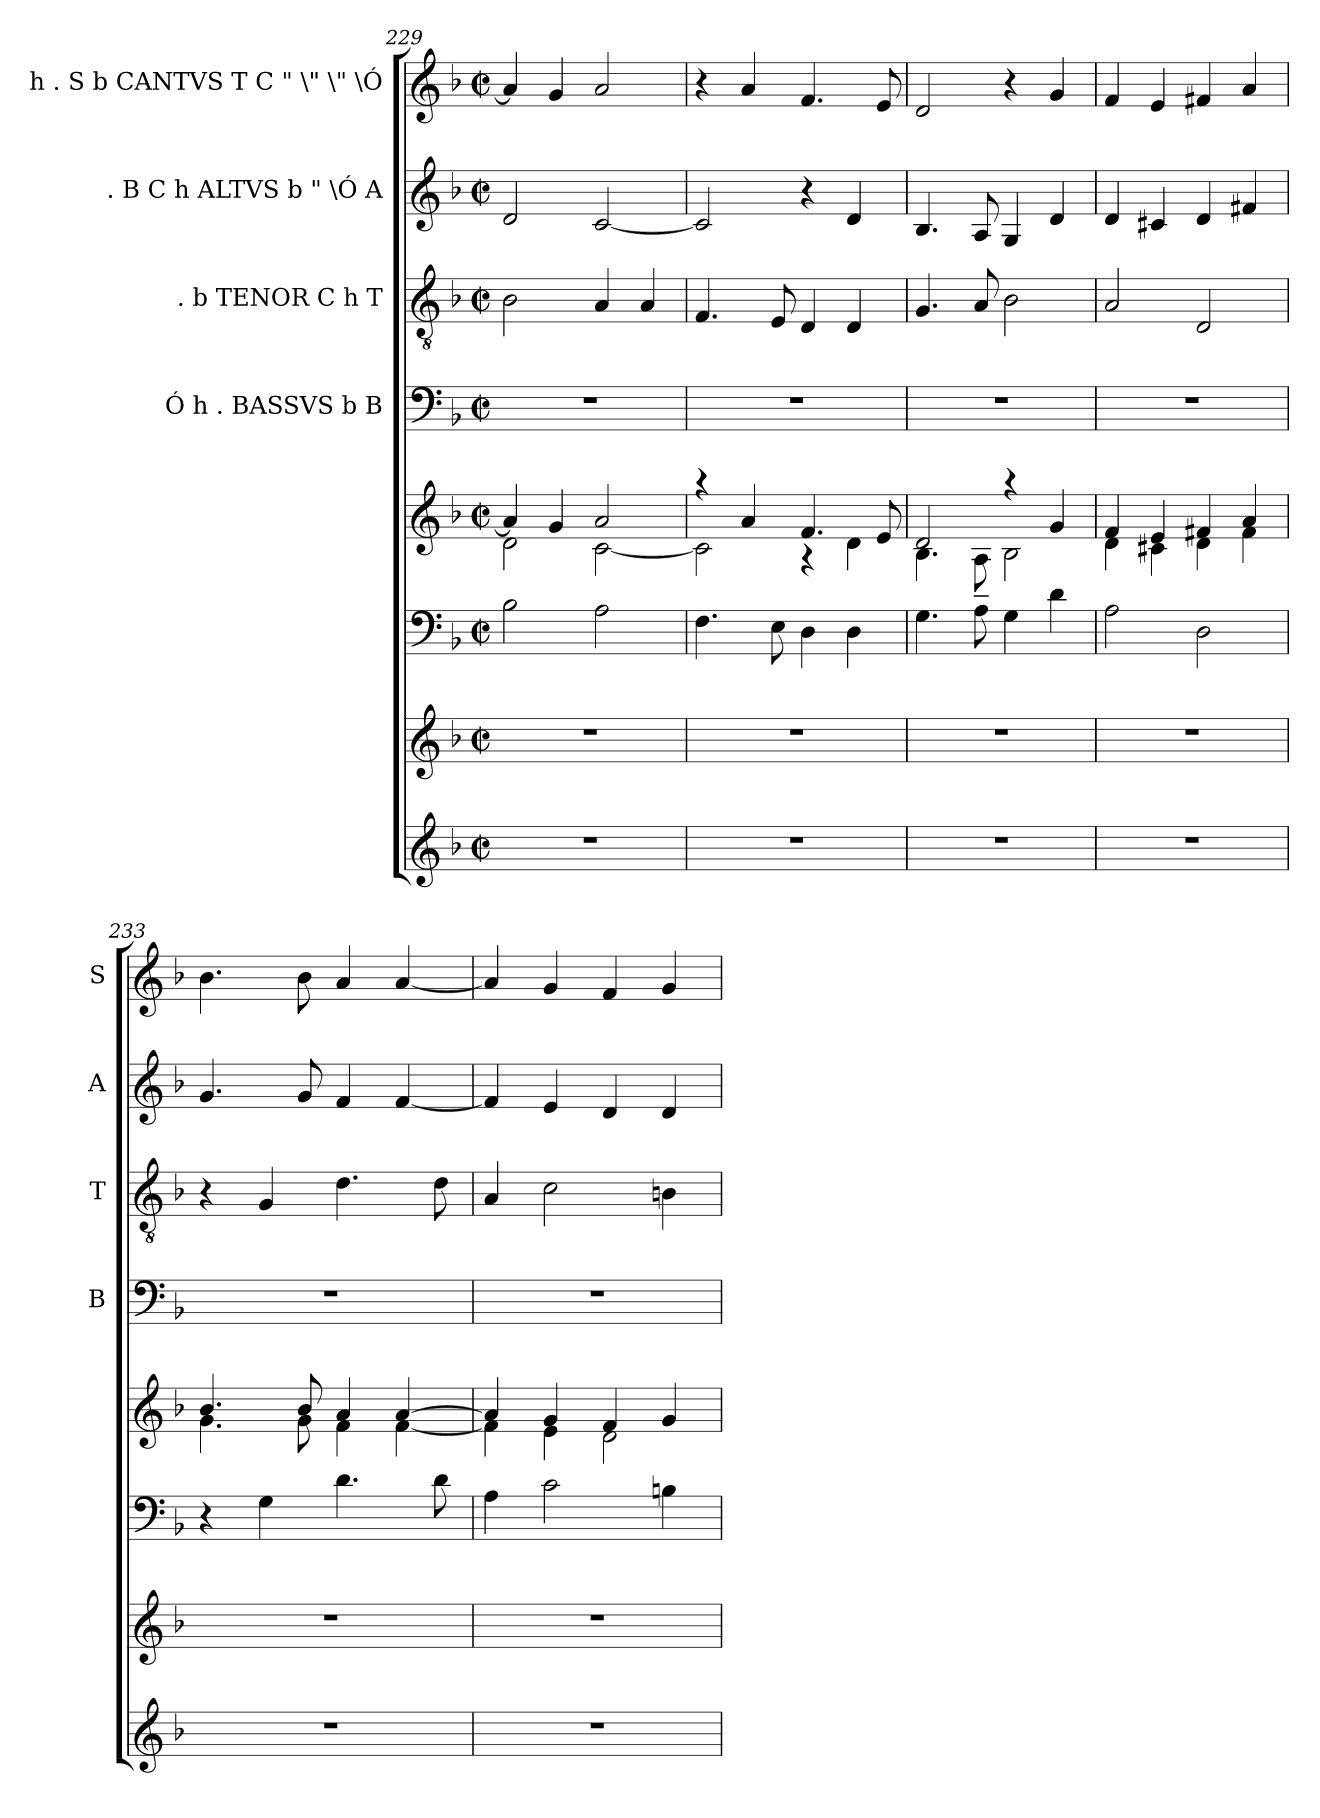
**kern	**kern	**kern	**kern	**kern	**kern	**kern	**kern
*part8	*part7	*part6	*part5	*part4	*part3	*part2	*part1
*staff8	*staff7	*staff6	*staff5	*staff4	*staff3	*staff2	*staff1
*	*	*	*	*I"Ó h . BASSVS b B	*I". b TENOR C h T	*I". B C h ALTVS b " \Ó A	*I"h . S b CANTVS T C " \" \" \Ó
*	*	*	*	*I'B	*I'T	*I'A	*I'S
*clefG2	*clefG2	*clefF4	*clefG2	*clefF4	*clefGv2	*clefG2	*clefG2
*k[b-]	*k[b-]	*k[b-]	*k[b-]	*k[b-]	*k[b-]	*k[b-]	*k[b-]
*F:	*F:	*F:	*F:	*F:	*F:	*F:	*F:
*M2/2	*M2/2	*M2/2	*M2/2	*M2/2	*M2/2	*M2/2	*M2/2
*met(c|)	*met(c|)	*met(c|)	*met(c|)	*met(c|)	*met(c|)	*met(c|)	*met(c|)
=229	=229	=229	=229	=229	=229	=229	=229
*	*	*	*^	*	*	*	*
1r	1r	2B-\	4a/]	2d\	1r	2B-\	2d/	4a/]
.	.	.	4g/	.	.	.	.	4g/
.	.	2A\	2a/	[<2c\	.	4A/	[<2c/	2a/
.	.	.	.	.	.	4A/	.	.
=230	=230	=230	=230	=230	=230	=230	=230	=230
1r	1r	4.F\	4raa	2c\]	1r	4.F/	2c/]	4r
.	.	.	4a/	.	.	.	.	4a/
.	.	8E\	.	.	.	8E/	.	.
.	.	4D\	4.f/	4rA	.	4D/	4r	4.f/
.	.	4D\	.	4d\	.	4D/	4d/	.
.	.	.	8e/	.	.	.	.	8e/
=231	=231	=231	=231	=231	=231	=231	=231	=231
1r	1r	4.G\	2d/	4.B-\	1r	4.G/	4.B-/	2d/
.	.	8A\	.	8A~<\	.	8A/	8A/	.
.	.	4G\	4raa	2B-\	.	2B-\	4G/	4r
.	.	4d\	4g/	.	.	.	4d/	4g/
=232	=232	=232	=232	=232	=232	=232	=232	=232
1r	1r	2A\	4f/	4d\	1r	2A/	4d/	4f/
.	.	.	4e/	4c#X\	.	.	4c#X/	4e/
.	.	2D\	4f#X/	4d\	.	2D/	4d/	4f#X/
.	.	.	4a/	4f#\	.	.	4f#X/	4a/
!!LO:LB:g=z
=233	=233	=233	=233	=233	=233	=233	=233	=233
1r	1r	4r	4.b-/	4.g\	1r	4r	4.g/	4.b-\
.	.	4G\	.	.	.	4G/	.	.
.	.	.	8b-/	8g\	.	.	8g/	8b-\
.	.	4.d\	4a/	4f\	.	4.d\	4f/	4a/
.	.	.	[>4a/	[<4f\	.	.	[<4f/	[<4a/
.	.	8d\	.	.	.	8d\	.	.
=234	=234	=234	=234	=234	=234	=234	=234	=234
1r	1r	4A\	4a/]	4f\]	1r	4A/	4f/]	4a/]
.	.	2c\	4g/	4e\	.	2c\	4e/	4g/
.	.	.	4f/	2d\	.	.	4d/	4f/
.	.	4Bn\	4g/	.	.	4Bn\	4d/	4g/
*	*	*	*v	*v	*	*	*	*
=	=	=	=	=	=	=	=
*-	*-	*-	*-	*-	*-	*-	*-
